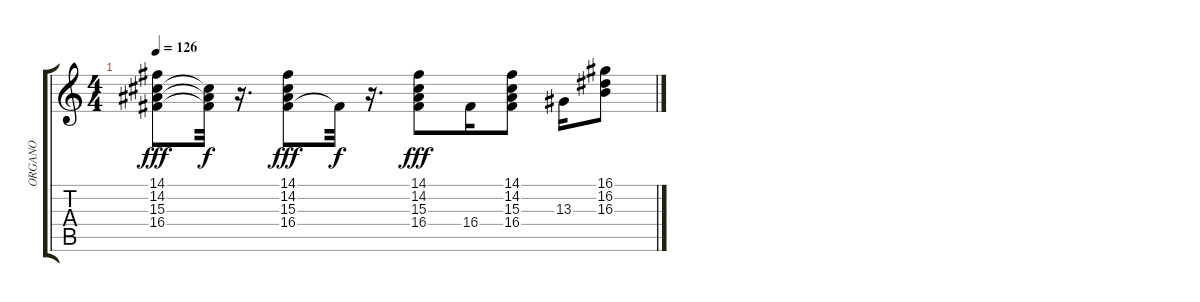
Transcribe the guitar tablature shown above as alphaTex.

\track ("ORGANO" "ORGANO") {instrument rockorgan}
\staff {score tabs}
\tuning (E4 B3 G3 D3 A2 E2) {hide}
\ts (4 4)
\tempo 126
\clef g2
\ks c
(14.1 14.2 15.3 16.4).8{dy fff} (14.2{t} 15.3{t} 16.4{t}).32{dy f} r.16{d} (14.1 14.2 15.3 16.4).8{dy fff} 16.4{t}.32{dy f} r.16{d} (14.1 14.2 15.3 16.4).8{dy fff} 16.4.16 (14.1 14.2 15.3 16.4).8 13.3.16 (16.1 16.2 16.3).8
